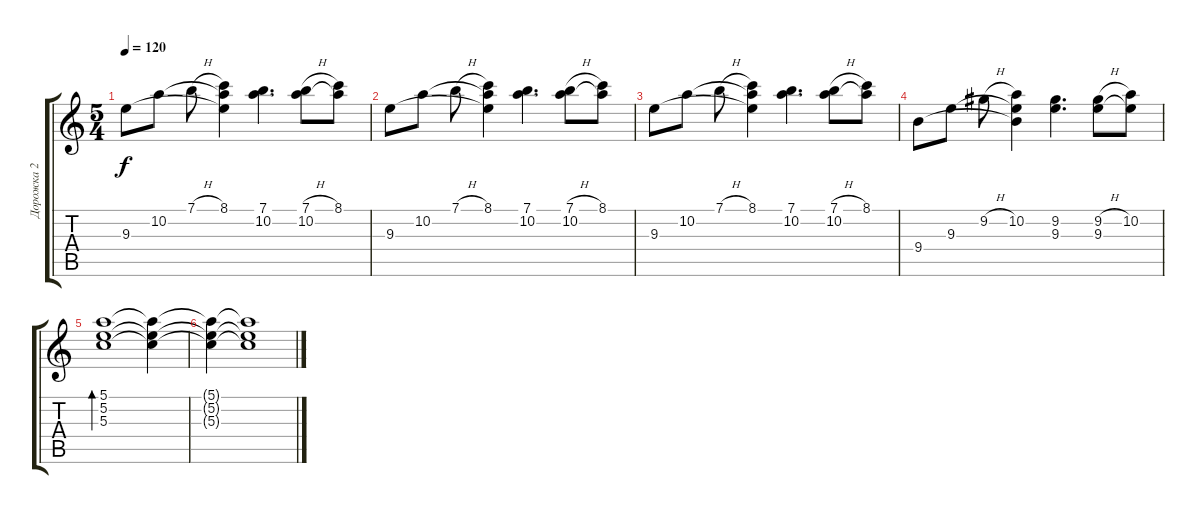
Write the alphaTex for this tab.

\track ("Дорожка 2" "Дорожка 2") {instrument acousticguitarsteel}
\staff {score tabs}
\tuning (E4 B3 G3 D3 A2 E2) {hide}
\ts (5 4)
\tempo 120
\clef g2
\ks c
9.3.8{dy f} 10.2.8 7.1{h}.8 (8.1 10.2{t} 9.3{t}).4 (7.1 10.2).4{d} (7.1{h} 10.2).8 (8.1 10.2{t}).8 |
9.3.8 10.2.8 7.1{h}.8 (8.1 10.2{t} 9.3{t}).4 (7.1 10.2).4{d} (7.1{h} 10.2).8 (8.1 10.2{t}).8 |
9.3.8 10.2.8 7.1{h}.8 (8.1 10.2{t} 9.3{t}).4 (7.1 10.2).4{d} (7.1{h} 10.2).8 (8.1 10.2{t}).8 |
9.4.8 9.3.8 9.2{h}.8 (10.2 9.3{t} 9.4{t}).4 (9.2 9.3).4{d} (9.2{h} 9.3).8 (10.2 9.3{t}).8 |
(5.1 5.2 5.3).1{bd 60} (5.1{t} 5.2{t} 5.3{t}).4 |
(5.1{t} 5.2{t} 5.3{t}).4 (5.1{t} 5.2{t} 5.3{t}).1
